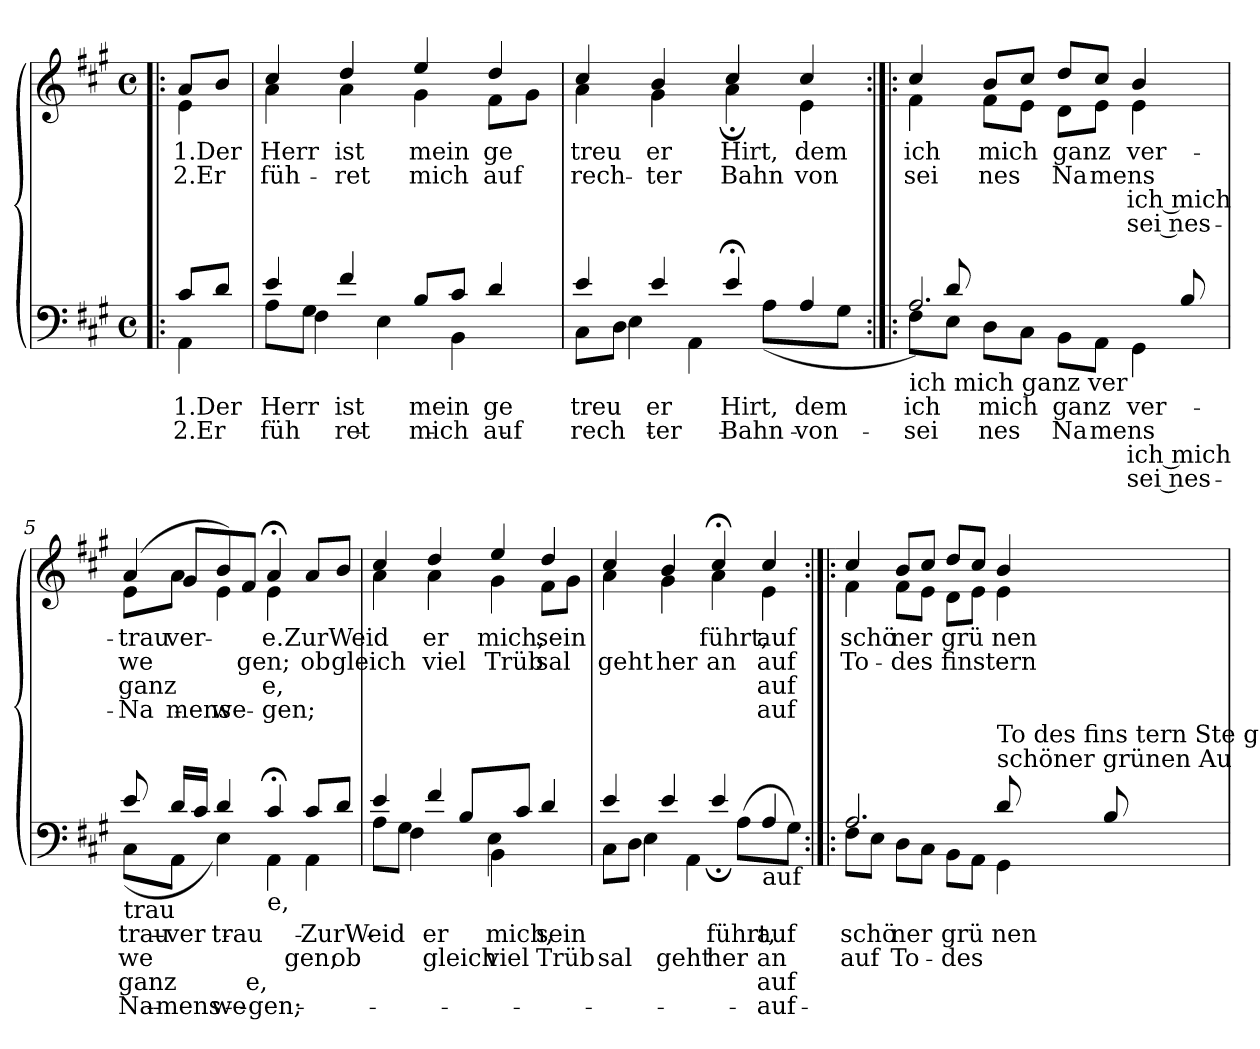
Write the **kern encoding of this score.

**kern	**text	**text	**text	**text	**kern	**text	**text	**text	**text
*part2	*part2	*part2	*part2	*part2	*part1	*part1	*part1	*part1	*part1
*staff2	*staff2	*staff2	*staff2	*staff2	*staff1	*staff1	*staff1	*staff1	*staff1
*clefF4	*	*	*	*	*clefG2	*	*	*	*
*k[f#c#g#]	*	*	*	*	*k[f#c#g#]	*	*	*	*
*A:	*	*	*	*	*A:	*	*	*	*
*M4/4	*	*	*	*	*M4/4	*	*	*	*
*met(c)	*	*	*	*	*met(c)	*	*	*	*
=1!|:	=1!|:	=1!|:	=1!|:	=1!|:	=1!|:	=1!|:	=1!|:	=1!|:	=1!|:
!	!LO:LY:a:rj	!LO:LY:a:rj	!	!	!	!LO:LY:b:rj	!LO:LY:b:rj	!	!
*^	*	*	*	*	*^	*	*	*	*
8c#/L	4AA\	1.Der	2.Er	.	.	8a/L	4e\	1.Der	2.Er	.	.
8d/J	.	.	.	.	.	8b/J	.	.	.	.	.
*v	*v	*	*	*	*	*	*	*	*	*	*
=2	=2	=2	=2	=2	=2	=2	=2	=2	=2	=2
!	!LO:LY:a	!LO:LY:a	!	!	!	!	!LO:LY:b	!LO:LY:b	!	!
*^	*	*	*	*	*	*	*	*	*	*
*	*^	*	*	*	*	*	*	*	*	*	*
*	*	*^	*	*	*	*	*	*	*	*	*	*
4e/	8A\L	8ryy	4.ryy	Herr	füh-	.	.	4a\	4cc#/	Herr	füh-	.	.
.	8G#\J	4F#\	.	.	.	.	.	.	.	.	.	.	.
!	!	!	!	!LO:LY:a	!LO:LY:a	!	!	!	!	!LO:LY:b	!LO:LY:b	!	!
2.ryy	4f#/	.	.	ist	-ret	.	.	4dd/	4a\	ist	-ret	.	.
.	.	8ryy	4E\	.	.	.	.	.	.	.	.	.	.
!	!	!	!	!LO:LY:a	!LO:LY:a	!	!	!	!	!LO:LY:b	!LO:LY:b	!	!
.	8ryy	8B/L	.	mein	mich	.	.	4g#\	4ee/	mein	mich	.	.
.	4BB\	8c#/J	8ryy	.	.	.	.	.	.	.	.	.	.
!	!	!	!	!LO:LY:a	!LO:LY:a	!	!	!	!	!LO:LY:b	!LO:LY:b	!	!
.	.	4ryy	4d/	ge	auf	.	.	8f#\L	4dd/	ge	auf	.	.
.	8ryy	.	.	.	.	.	.	8g#\J	.	.	.	.	.
=3	=3	=3	=3	=3	=3	=3	=3	=3	=3	=3	=3	=3	=3
!	!	!	!	!LO:LY:a	!LO:LY:a	!	!	!	!	!LO:LY:b	!LO:LY:b	!	!
4e/	8C#\L	8ryy	4.ryy	treu	rech-	.	.	4a\	4cc#/	treu	rech-	.	.
.	8D\J	4E\	.	.	.	.	.	.	.	.	.	.	.
!	!	!	!	!LO:LY:a	!LO:LY:a	!	!	!	!	!LO:LY:b	!LO:LY:b	!	!
2.ryy	4e/	.	.	er	-ter	.	.	4b/	4g#\	er	-ter	.	.
.	.	8ryy	4AA\	.	.	.	.	.	.	.	.	.	.
!	!	!	!	!LO:LY:a	!LO:LY:a	!	!	!	!	!LO:LY:b	!LO:LY:b	!	!
.	8ryy	4e;</	.	Hirt,	Bahn	.	.	4a\	4cc#;</	Hirt,	Bahn	.	.
.	(>8A\L	.	8ryy	.	.	.	.	.	.	.	.	.	.
!	!	!	!	!LO:LY:a	!LO:LY:a	!	!	!	!	!LO:LY:b	!LO:LY:b	!	!
.	8ryy	4ryy	4A/	dem	von	.	.	4e\	4cc#/	dem	von	.	.
.	8G#\J	.	.	.	.	.	.	.	.	.	.	.	.
*	*v	*v	*v	*	*	*	*	*	*	*	*	*	*
!!LO:LB:g=z	!!
=4:|!|:	=4:|!|:	=4:|!|:	=4:|!|:	=4:|!|:	=4:|!|:	=4:|!|:	=4:|!|:	=4:|!|:	=4:|!|:	=4:|!|:	=4:|!|:
!LO:TX:b:t=ich mich ganz ver	!	!	!	!	!	!	!	!	!	!	!
!	!	!LO:LY:a	!LO:LY:a	!	!	!	!	!LO:LY:b	!LO:LY:b	!	!
*	*^	*	*	*	*	*	*	*	*	*	*
2.A/)	8F#\L	8ryy	ich	sei	.	.	4cc#/	4f#\	ich	sei	.	.
.	8E\J	8d/	.	.	.	.	.	.	.	.	.	.
!	!	!	!LO:LY:a	!LO:LY:a	!	!	!	!	!LO:LY:b	!LO:LY:b	!	!
.	8D\L	2ryy	mich	nes	.	.	8b/L	8f#\L	mich	nes	.	.
.	8C#\J	.	.	.	.	.	8cc#/J	8e\J	.	.	.	.
!	!	!	!LO:LY:a	!LO:LY:a	!	!	!	!	!LO:LY:b	!LO:LY:b	!	!
.	8BB\L	.	ganz	Na	.	.	8dd/L	8d\L	ganz	Na	.	.
!	!	!	!	!LO:LY:a	!	!	!	!	!	!LO:LY:b	!	!
.	8AA\J	.	.	mens	.	.	8cc#/J	8e\J	.	mens	.	.
!	!	!	!LO:LY:a	!	!LO:LY:a	!LO:LY:a	!	!	!LO:LY:b	!	!LO:LY:b	!LO:LY:b
4ryy	4GG#\	8ryy	ver-	.	ich mich	sei nes-	4b/	4e\	ver-	.	ich mich	sei nes-
.	.	8B/	.	.	.	.	.	.	.	.	.	.
*	*	*	*	*	*	*	*v	*v	*	*	*	*
=5	=5	=5	=5	=5	=5	=5	=5	=5	=5	=5	=5
!LO:TX:b:t=trau	!	!	!	!	!	!	!	!	!	!	!
!	!	!	!LO:LY:a	!LO:LY:a	!LO:LY:a	!LO:LY:a	!	!LO:LY:b	!LO:LY:b	!LO:LY:b	!LO:LY:b
*	*	*	*	*	*	*	*^	*	*	*	*
*	*v	*v	*	*	*	*	*	*^	*	*	*	*
8e/	(<8C#\L	-trau-	we	ganz	-Na-	(4a/	8e\L	8ryy	-trau-	we	ganz	-Na-
!	!	!LO:LY:a	!	!	!LO:LY:a	!	!	!	!LO:LY:b	!	!	!LO:LY:b
16d/LL	8AA\J	-ver	.	.	-mens	.	8a\J	8g#/L	ver	.	.	mens
16c#/JJ	.	.	.	.	.	.	.	.	.	.	.	.
!	!	!LO:LY:a	!	!	!LO:LY:a	!	!	!	!LO:LY:b	!	!	!LO:LY:b
4d/	4E\)	trau	.	.	we-	4b/)	4e\	8ryy	.	.	.	-we-
!	!	!	!	!	!	!	!	!	!	!LO:LY:b	!	!
.	.	.	.	.	.	.	.	8f#/J	.	gen;	.	.
!LO:TX:b:t=e,	!	!	!	!	!	!	!	!	!	!	!	!
!	!	!	!	!LO:LY:a	!LO:LY:a	!	!	!	!LO:LY:b	!	!LO:LY:b	!LO:LY:b
4c#;</	4AA\	.	.	e,	-gen;	4a;</	4ryy	4e\	e.	.	e,	-gen;
!	!	!LO:LY:a	!LO:LY:a	!	!	!	!	!	!LO:LY:b	!LO:LY:b	!	!
8c#/L	4AA\	ZurWeid	gen;	.	.	4ryy	8a/L	4ryy	ZurWeid	ob	.	.
!	!	!	!LO:LY:a	!	!	!	!	!	!	!LO:LY:b	!	!
8d/J	.	.	ob	.	.	.	8b/J	.	.	gleich	.	.
*	*	*	*	*	*	*	*v	*v	*	*	*	*
=6	=6	=6	=6	=6	=6	=6	=6	=6	=6	=6	=6
*^	*^	*	*	*	*	*	*	*	*	*	*
4e/	8A\L	8ryy	4.ryy	.	.	.	.	4a\	4cc#/	.	.	.	.
.	8G#\J	4F#\	.	.	.	.	.	.	.	.	.	.	.
!	!	!	!	!LO:LY:a	!LO:LY:a	!	!	!	!	!LO:LY:b	!LO:LY:b	!	!
2.ryy	4f#/	.	.	er	gleich	.	.	4a\	4dd/	er	viel	.	.
.	.	8ryy	8B/L	.	.	.	.	.	.	.	.	.	.
!	!	!	!	!LO:LY:a	!LO:LY:a	!	!	!	!	!LO:LY:b	!LO:LY:b	!	!
.	4BB\	4E\	8ryy	mich,	viel	.	.	4g#\	4ee/	mich,	Trüb	.	.
.	.	.	8c#/J	.	.	.	.	.	.	.	.	.	.
!	!	!	!	!LO:LY:a	!LO:LY:a	!	!	!	!	!LO:LY:b	!LO:LY:b	!	!
.	4ryy	4ryy	4d/	sein	Trüb	.	.	8f#\L	4dd/	sein	sal	.	.
.	.	.	.	.	.	.	.	8g#\J	.	.	.	.	.
=7	=7	=7	=7	=7	=7	=7	=7	=7	=7	=7	=7	=7	=7
!	!	!	!	!	!LO:LY:a	!	!	!	!	!	!LO:LY:b	!	!
4e/	8C#\L	8ryy	4.ryy	.	sal	.	.	4cc#/	4a\	.	geht	.	.
.	8D\J	4E\	.	.	.	.	.	.	.	.	.	.	.
!	!	!	!	!	!LO:LY:a	!	!	!	!	!	!LO:LY:b	!	!
4.ryy	4e/	.	.	.	geht	.	.	4b/	4g#\	.	her	.	.
.	.	4.ryy	4AA\	.	.	.	.	.	.	.	.	.	.
!	!	!	!	!LO:LY:a	!LO:LY:a	!	!	!	!	!LO:LY:b	!LO:LY:b	!	!
.	4e;</	.	.	führt,	her	.	.	4cc#;</	4a\	führt,	an	.	.
(>8A\L	.	.	8ryy	.	.	.	.	.	.	.	.	.	.
!LO:TX:b:t=auf	!	!	!	!	!	!	!	!	!	!	!	!	!
!	!	!	!	!LO:LY:a	!LO:LY:a	!LO:LY:a	!LO:LY:a	!	!	!LO:LY:b	!LO:LY:b	!LO:LY:b	!LO:LY:b
8ryy	4ryy	4ryy	4A/	auf	an	auf	auf	4cc#/	4e\	auf	auf	auf	auf
8G#\J)	.	.	.	.	.	.	.	.	.	.	.	.	.
!!LO:LB:g=z	!!
=8:|!|:	=8:|!|:	=8:|!|:	=8:|!|:	=8:|!|:	=8:|!|:	=8:|!|:	=8:|!|:	=8:|!|:	=8:|!|:	=8:|!|:	=8:|!|:	=8:|!|:	=8:|!|:
!	!	!	!	!LO:LY:a	!LO:LY:a	!	!	!	!	!LO:LY:b	!LO:LY:b	!	!
2.ryy	2.A/	8F#\L	2..ryy	schö	auf	.	.	4cc#/	4f#\	schö	To-	.	.
.	.	8E\J	.	.	.	.	.	.	.	.	.	.	.
!	!	!	!	!LO:LY:a	!LO:LY:a	!	!	!	!	!LO:LY:b	!LO:LY:b	!	!
.	.	8D\L	.	ner	To-	.	.	8b/L	8f#\L	ner	-des	.	.
.	.	8C#\J	.	.	.	.	.	8cc#/J	8e\J	.	.	.	.
!	!	!	!	!LO:LY:a	!LO:LY:a	!	!	!	!	!LO:LY:b	!LO:LY:b	!	!
.	.	8BB\L	.	grü	-des	.	.	8dd/L	8d\L	grü	finstern	.	.
.	.	8AA\J	.	.	.	.	.	8cc#/J	8e\J	.	.	.	.
!LO:TX:a:t=schöner grünen Au	!	!	!	!	!	!	!	!	!	!	!	!	!
!LO:TX:a:t=To des fins tern Ste gen,	!	!	!	!	!	!	!	!	!	!	!	!	!
!	!	!	!	!LO:LY:a	!	!	!	!	!	!LO:LY:b	!	!	!
4GG#\	4ryy	8d/	.	nen	.	.	.	4b/	4e\	nen	.	.	.
.	.	8ryy	8B/	.	.	.	.	.	.	.	.	.	.
*	*	*	*	*	*	*	*	*v	*v	*	*	*	*
!	!	!	!LO:TX:b:t=schö ner grü nen	!	!	!	!	!	!	!	!	!
*v	*v	*v	*v	*	*	*	*	*	*	*	*	*
=	=	=	=	=	=	=	=	=	=
*-	*-	*-	*-	*-	*-	*-	*-	*-	*-
